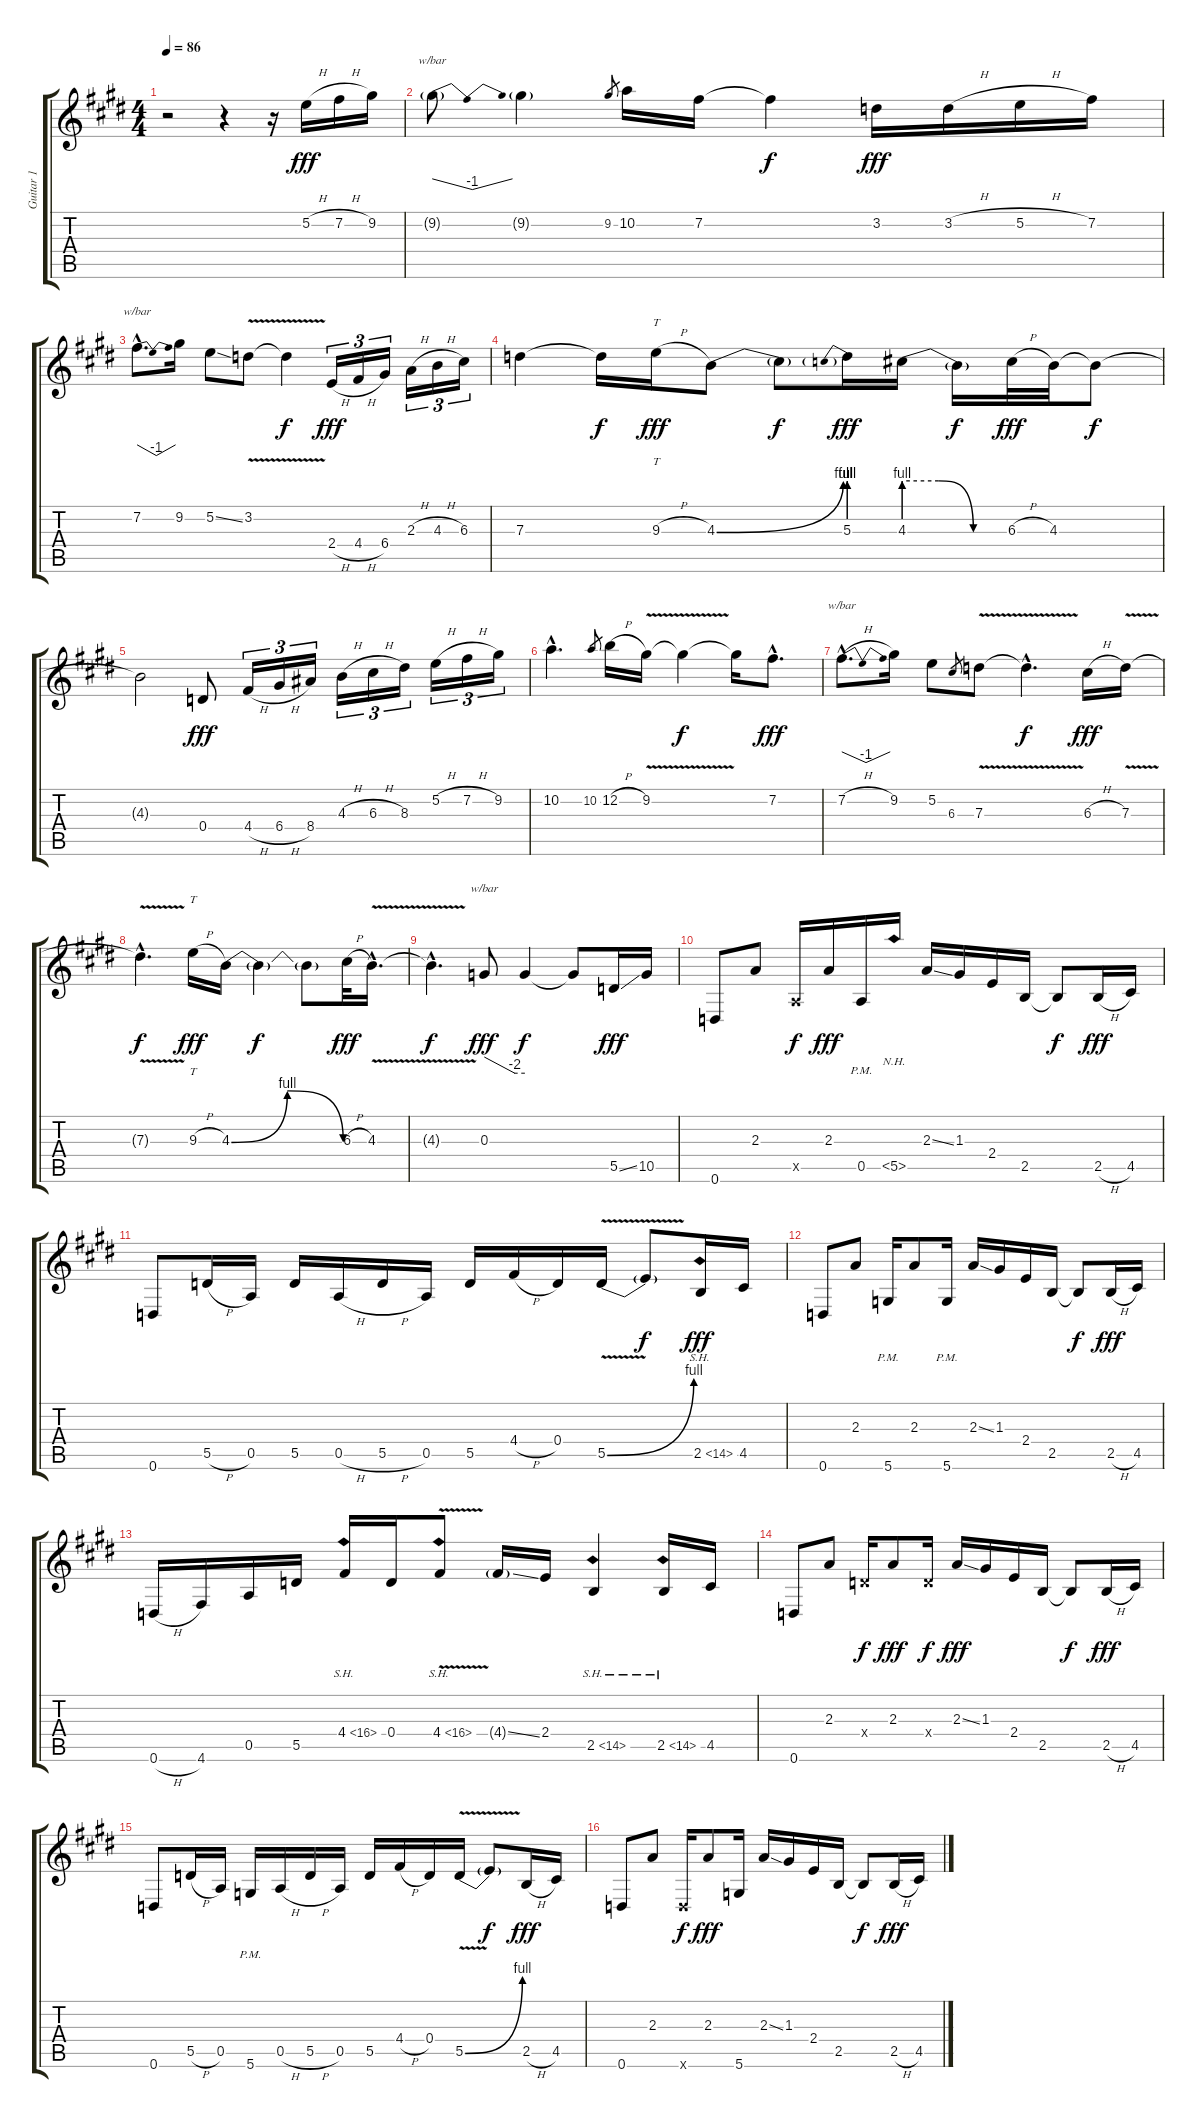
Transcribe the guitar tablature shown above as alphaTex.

\track ("Guitar 1" "Guitar 1") {instrument distortionguitar}
\staff {score tabs}
\tuning (E4 B3 G3 D3 A2 D2) {hide}
\ts (4 4)
\tempo 86
\clef g2
\ks e
r.2{dy fff instrument distortionguitar} r.4 r.16 5.2{h}.16 7.2{h}.16 9.2.16 |
9.2{g}.8{tbe (dip default 0 0 30 -4 60 0)} 9.2{g}.4 9.2.8{gr} 10.2.16 7.2.16 7.2{t}.4{dy f} 3.2.16{dy fff} 3.2{h}.16 5.2{h}.16 7.2.16 |
7.2{hac}.8{d tbe (dip default 0 0 30 -4 60 0)} 9.2.16 5.2{ss}.8 3.2{v}.8 3.2{t}.4{dy f} 2.4{h}.16{tu (3 2) dy fff} 4.4{h}.16{tu (3 2)} 6.4.16{tu (3 2)} 2.3{h}.16{tu (3 2)} 4.3{h}.16{tu (3 2)} 6.3.16{tu (3 2)} |
7.3.4 7.3{t}.16{dy f} 9.3{h}.16{tt dy fff} 4.3{be (bend 0 0 60 4)}.8 4.3{t}.8{dy f} 5.3{be (prebend 0 4 60 4)}.16{dy fff} 4.3{be (custom 0 4 20 4 40 0 60 0)}.16 4.3{t}.16{dy f} 6.3{h}.32{dy fff} 4.3.32 4.3{t}.8{dy f} |
4.3{t}.2 0.4.8{dy fff} 4.4{h}.16{tu (3 2)} 6.4{h}.16{tu (3 2)} 8.4.16{tu (3 2)} 4.3{h}.16{tu (3 2)} 6.3{h}.16{tu (3 2)} 8.3.16{tu (3 2)} 5.2{h}.16{tu (3 2)} 7.2{h}.16{tu (3 2)} 9.2.16{tu (3 2)} |
10.2{hac}.4{d} 10.2.8{gr} 12.2{h}.16 9.2{v}.16 9.2{t}.4{dy f} 9.2{t}.16 7.2{hac}.8{d dy fff} |
7.2{h hac}.8{d tbe (dip default 0 0 30 -4 60 0)} 9.2.16 5.2.8 6.3.8{gr} 7.3{v}.8 7.3{hac t}.4{d dy f} 6.3{h}.16{dy fff} 7.3{v}.16 |
7.3{hac t}.4{d dy f} 9.3{h}.16{tt dy fff} 4.3{be (bendrelease 0 0 8 4 52 4 60 0)}.16 4.3{t}.4{dy f} 4.3{t}.8 6.3{h}.32{dy fff} 4.3{v hac}.16{d} |
4.3{hac t}.4{d dy f} 0.3.8{tbe (custom default 0 0 45 -8 60 -8) dy fff} 0.3{t}.4{dy f} 0.3{t}.8 5.5{ss}.16{dy fff} 10.5.16 |
0.6.8 2.3.8 0.5{x}.16{dy f} 2.3.16{dy fff} 0.5{pm}.16 5.5{nh}.16 2.3{ss}.16 1.3.16 2.4.16 2.5.16 2.5{t}.8{dy f} 2.5{h}.16{dy fff} 4.5.16 |
0.6.8 5.5{h}.16 0.5.16 5.5.16 0.5{h}.16 5.5{h}.16 0.5.16 5.5.16 4.4{h}.16 0.4.16 5.5{be (bend 0 0 60 4) v}.16 5.5{t}.8{dy f} 2.5{sh 12}.16{dy fff} 4.5.16 |
0.6.8 2.3.8 5.6{pm}.16 2.3.8 5.6{pm}.16 2.3{ss}.16 1.3.16 2.4.16 2.5.16 2.5{t}.8{dy f} 2.5{h}.16{dy fff} 4.5.16 |
0.6{h}.16 4.6.16 0.5.16 5.5.16 4.4{sh 12}.16 0.4.16 4.4{sh 12 v}.8 4.4{ss g}.16 2.4.16 2.5{sh 12}.4 2.5{sh 12}.16 4.5.16 |
0.6.8 2.3.8 0.4{x}.16{dy f} 2.3.8{dy fff} 0.4{x}.16{dy f} 2.3{ss}.16{dy fff} 1.3.16 2.4.16 2.5.16 2.5{t}.8{dy f} 2.5{h}.16{dy fff} 4.5.16 |
0.6.8 5.5{h}.16 0.5.16 5.6{pm}.16 0.5{h}.16 5.5{h}.16 0.5.16 5.5.16 4.4{h}.16 0.4.16 5.5{be (bend 0 0 60 4) v}.16 5.5{t}.8{dy f} 2.5{h}.16{dy fff} 4.5.16 |
0.6.8 2.3.8 0.6{x}.16{dy f} 2.3.8{dy fff} 5.6.16 2.3{ss}.16 1.3.16 2.4.16 2.5.16 2.5{t}.8{dy f} 2.5{h}.16{dy fff} 4.5.16
